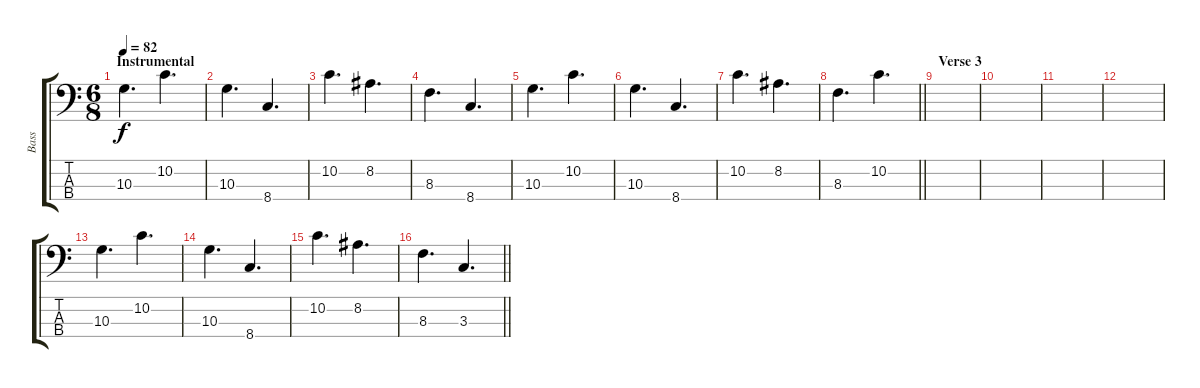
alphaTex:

\track ("Bass" "Bass") {instrument electricbassfinger}
\staff {score tabs}
\tuning (G2 D2 A1 E1) {hide}
\ts (6 8)
\section ("" "Instrumental")
\tempo 82
\clef f4
\ks c
10.3.4{d dy f} 10.2.4{d} |
10.3.4{d} 8.4.4{d} |
10.2.4{d} 8.2.4{d} |
8.3.4{d} 8.4.4{d} |
10.3.4{d} 10.2.4{d} |
10.3.4{d} 8.4.4{d} |
10.2.4{d} 8.2.4{d} |
\barLineRight lightlight
8.3.4{d} 10.2.4{d} |
\section ("" "Verse 3")
|
|
|
|
10.3.4{d} 10.2.4{d} |
10.3.4{d} 8.4.4{d} |
10.2.4{d} 8.2.4{d} |
\barLineRight lightlight
8.3.4{d} 3.3.4{d}
